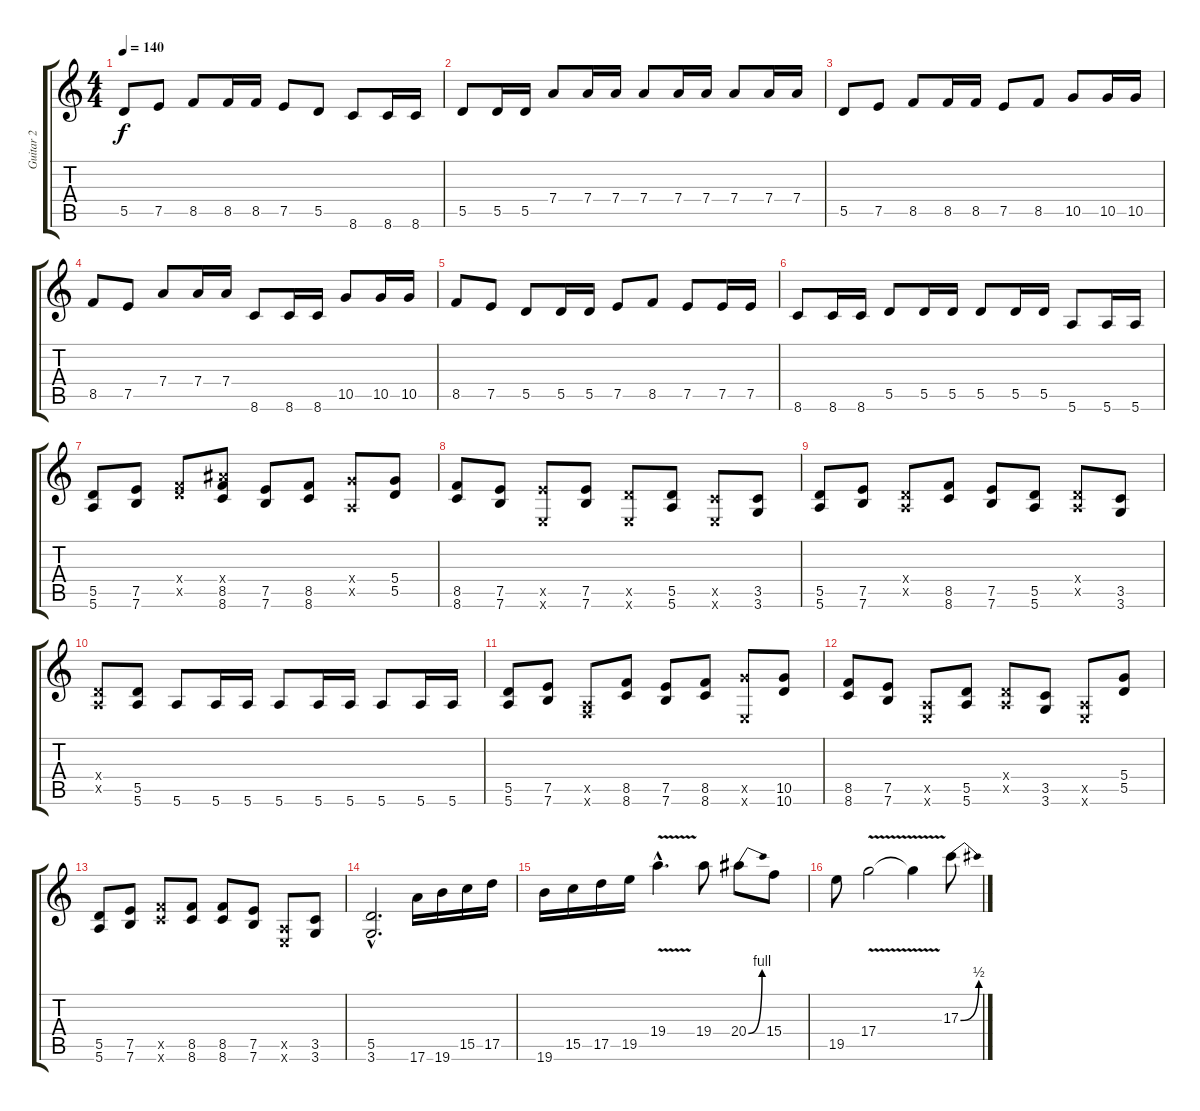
\track ("Guitar 2" "Guitar 2") {instrument distortionguitar}
\staff {score tabs}
\tuning (E4 B3 G3 D3 A2 E2) {hide}
\ts (4 4)
\tempo 140
\clef g2
\ks c
5.5.8{dy f} 7.5.8 8.5.8 8.5.16 8.5.16 7.5.8 5.5.8 8.6.8 8.6.16 8.6.16 |
5.5.8 5.5.16 5.5.16 7.4.8 7.4.16 7.4.16 7.4.8 7.4.16 7.4.16 7.4.8 7.4.16 7.4.16 |
5.5.8 7.5.8 8.5.8 8.5.16 8.5.16 7.5.8 8.5.8 10.5.8 10.5.16 10.5.16 |
8.5.8 7.5.8 7.4.8 7.4.16 7.4.16 8.6.8 8.6.16 8.6.16 10.5.8 10.5.16 10.5.16 |
8.5.8 7.5.8 5.5.8 5.5.16 5.5.16 7.5.8 8.5.8 7.5.8 7.5.16 7.5.16 |
8.6.8 8.6.16 8.6.16 5.5.8 5.5.16 5.5.16 5.5.8 5.5.16 5.5.16 5.6.8 5.6.16 5.6.16 |
(5.5 5.6).8 (7.5 7.6).8 (0.4{x} 8.5{x}).8 (8.4{x} 8.5 8.6).8 (7.5 7.6).8 (8.5 8.6).8 (5.4{x} 0.5{x}).8 (5.4 5.5).8 |
(8.5 8.6).8 (7.5 7.6).8 (7.5{x} 0.6{x}).8 (7.5 7.6).8 (5.5{x} 0.6{x}).8 (5.5 5.6).8 (3.5{x} 0.6{x}).8 (3.5 3.6).8 |
(5.5 5.6).8 (7.5 7.6).8 (0.4{x} 0.5{x}).8 (8.5 8.6).8 (7.5 7.6).8 (5.5 5.6).8 (0.4{x} 0.5{x}).8 (3.5 3.6).8 |
(0.4{x} 0.5{x}).8 (5.5 5.6).8 5.6.8 5.6.16 5.6.16 5.6.8 5.6.16 5.6.16 5.6.8 5.6.16 5.6.16 |
(5.5 5.6).8 (7.5 7.6).8 (0.5{x} 1.6{x}).8 (8.5 8.6).8 (7.5 7.6).8 (8.5 8.6).8 (10.5{x} 0.6{x}).8 (10.5 10.6).8 |
(8.5 8.6).8 (7.5 7.6).8 (0.5{x} 0.6{x}).8 (5.5 5.6).8 (0.4{x} 0.5{x}).8 (3.5 3.6).8 (0.5{x} 0.6{x}).8 (5.4 5.5).8 |
(5.5 5.6).8 (7.5 7.6).8 (8.5{x} 8.6{x}).8 (8.5 8.6).8 (8.5 8.6).8 (7.5 7.6).8 (0.5{x} 0.6{x}).8 (3.5 3.6).8 |
(5.5{hac} 3.6{hac}).2{d volume 16 instrument overdrivenguitar} 17.6.16 19.6.16 15.5.16 17.5.16 |
19.6.16 15.5.16 17.5.16 19.5.16 19.4{v hac}.4{d} 19.4.8 20.4{be (bend 0 0 60 4)}.8 15.4.8 |
19.5.8 17.4{v}.2 17.4{t}.4 17.3{be (bend 0 0 60 2)}.8
